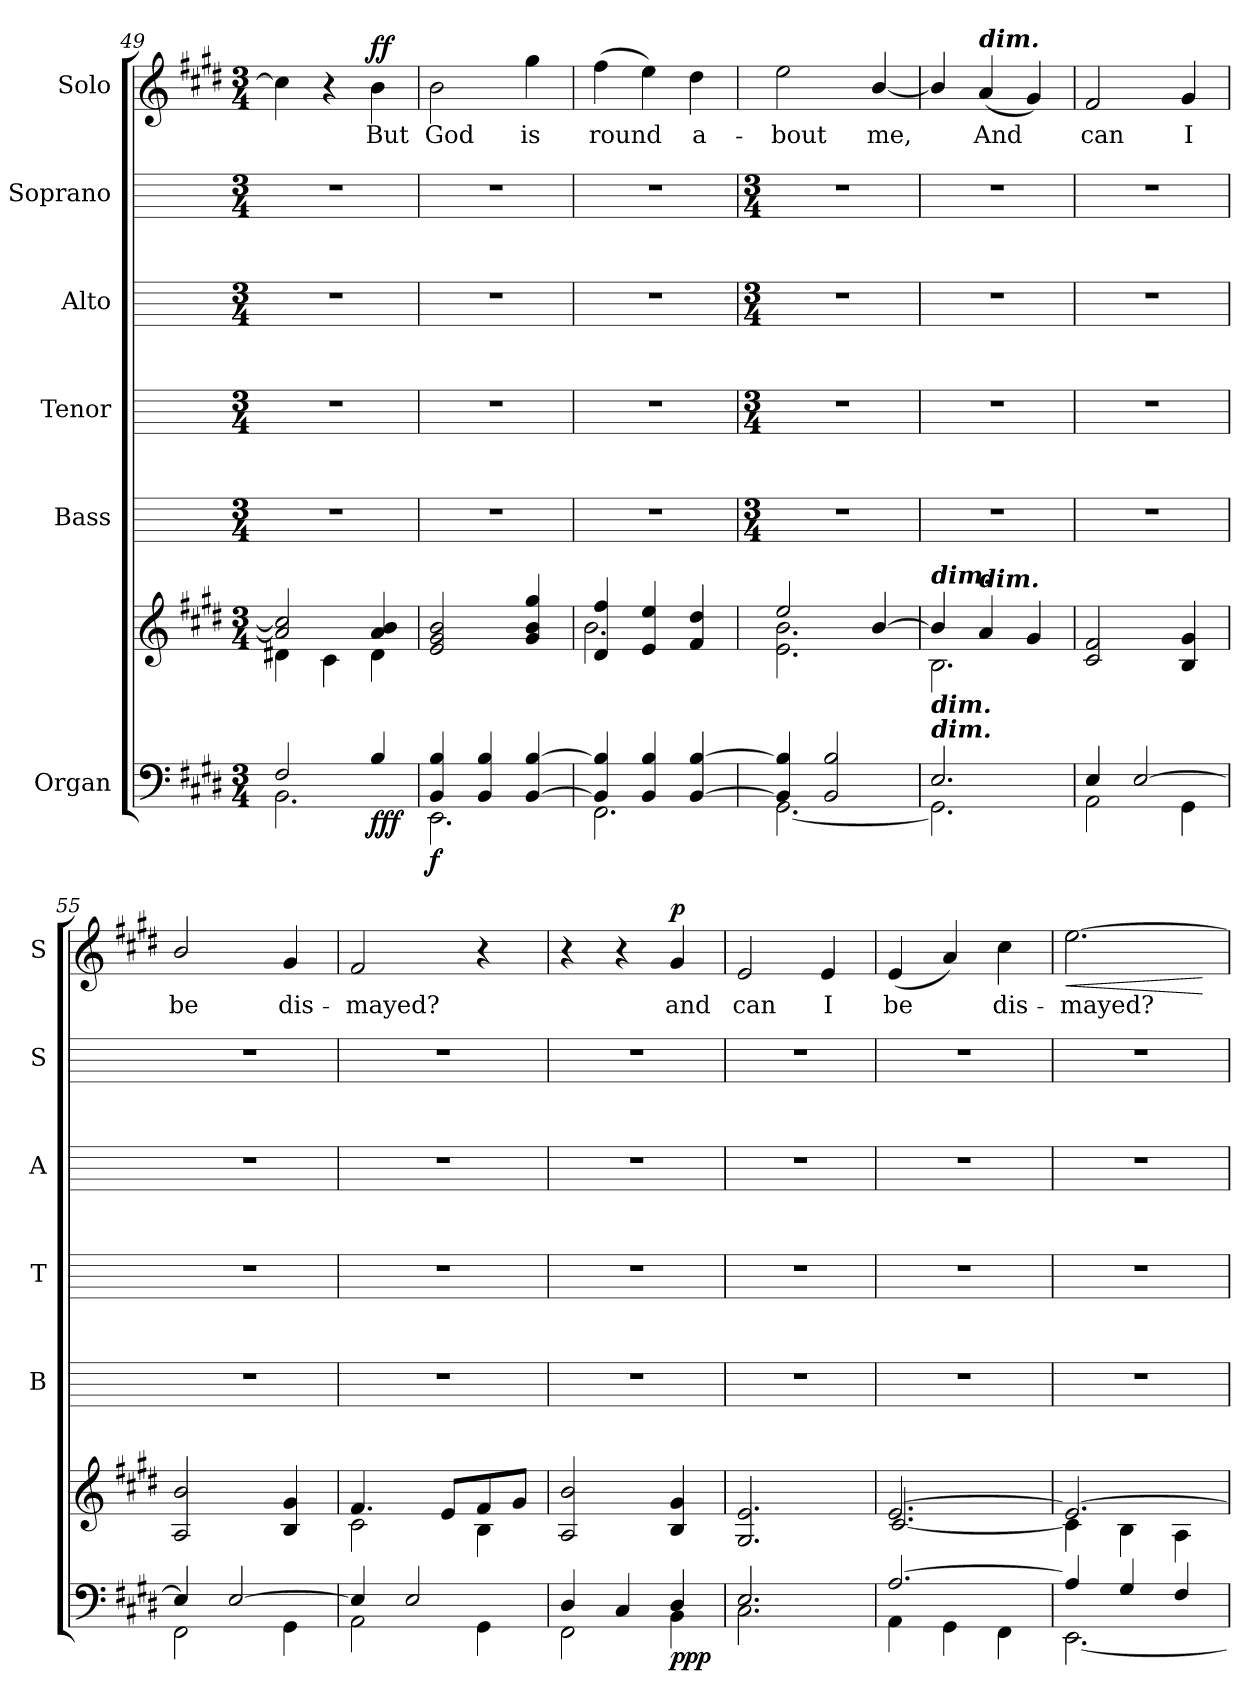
**kern	**kern	**dynam	**kern	**kern	**kern	**kern	**kern	**text	**dynam
*part6	*part6	*part6	*part5	*part4	*part3	*part2	*part1	*part1	*part1
*staff7	*staff6	*staff6/7	*staff5	*staff4	*staff3	*staff2	*staff1	*staff1	*staff1
*I"Organ	*	*	*I"Bass	*I"Tenor	*I"Alto	*I"Soprano	*I"Solo	*	*
*	*	*	*I'B	*I'T	*I'A	*I'S	*I'S	*	*
*clefF4	*clefG2	*	*	*	*	*	*clefG2	*	*
*k[f#c#g#d#]	*k[f#c#g#d#]	*	*	*	*	*	*k[f#c#g#d#]	*	*
*E:	*E:	*	*	*	*	*	*E:	*	*
*M3/4	*M3/4	*	*M3/4	*M3/4	*M3/4	*M3/4	*M3/4	*	*
=49	=49	=49	=49	=49	=49	=49	=49	=49	=49
*^	*^	*	*	*	*	*	*	*	*
2F#/	2.BB\	2a/] 2cc#/]	4d#X\	.	2.r	2.r	2.r	2.r	4cc#]	.	.
.	.	.	4c#\	.	.	.	.	.	4r	.	.
!	!	!	!	!LO:DY:b=2	!	!	!	!	!	!LO:LY:b	!
!	!	!	!	!LO:DY:n=1:b	!	!	!	!	!	!	!
!	!	!	!	!LO:DY:n=2:b	!	!	!	!	!	!	!LO:DY:b
4B/	.	4a/ 4b/	4d#\	f f f	.	.	.	.	4b	But	ff
=50	=50	=50	=50	=50	=50	=50	=50	=50	=50	=50	=50
!	!	!	!	!LO:DY:b=2	!	!	!	!	!	!LO:LY:b	!
4BB/ 4B/	2.EE\	2e/ 2g#/ 2b/	2.ryy	f	2.r	2.r	2.r	2.r	2b	God	.
4BB/ 4B/	.	.	.	.	.	.	.	.	.	.	.
!	!	!	!	!	!	!	!	!	!	!LO:LY:b	!
[4BB/ [4B/	.	4g#/ 4b/ 4gg#/	.	.	.	.	.	.	4gg#	is	.
=51	=51	=51	=51	=51	=51	=51	=51	=51	=51	=51	=51
!	!	!	!	!	!	!	!	!	!	!LO:LY:b	!
4BB/] 4B/]	2.FF#\	4d#/ 4ff#/	2.b\	.	2.r	2.r	2.r	2.r	(>4ff#	round	.
4BB/ 4B/	.	4e/ 4ee/	.	.	.	.	.	.	4ee)	.	.
!	!	!	!	!	!	!	!	!	!	!LO:LY:b	!
[4BB/ [4B/	.	4f#/ 4dd#/	.	.	.	.	.	.	4dd#	a-	.
!!LO:LB:g=z
=52	=52	=52	=52	=52	=52	=52	=52	=52	=52	=52	=52
*	*	*	*	*	*M3/4	*M3/4	*M3/4	*M3/4	*	*	*
!	!	!	!	!	!	!	!	!	!	!LO:LY:b	!
4BB/] 4B/]	[2.GG#\	2ee/	2.e\ 2.b\	.	2.r	2.r	2.r	2.r	2ee	-bout	.
2BB/ 2B/	.	.	.	.	.	.	.	.	.	.	.
!	!	!	!	!	!	!	!	!	!	!LO:LY:b	!
.	.	[4b/	.	.	.	.	.	.	[4b/	me,	.
=53	=53	=53	=53	=53	=53	=53	=53	=53	=53	=53	=53
!	!	!LO:TX:a:Bi:t=dim.	!	!	!	!	!	!	!	!	!
!LO:TX:a:Bi:t=dim.	!	!	!	!	!	!	!	!	!	!	!
!LO:TX:a:Bi:t=dim.	!	!	!	!	!	!	!	!	!	!	!
2.E/	2.GG#\]	4b/]	2.B\	.	2.r	2.r	2.r	2.r	4b/]	.	.
!	!	!	!	!	!	!	!	!	!LO:TX:a:Bi:t=dim.	!	!
!	!	!LO:TX:a:Bi:t=dim.	!	!	!	!	!	!	!	!	!
!	!	!	!	!	!	!	!	!	!	!LO:LY:b	!
.	.	4a/	.	.	.	.	.	.	(<4a	And	.
.	.	4g#/	.	.	.	.	.	.	4g#)	.	.
=54	=54	=54	=54	=54	=54	=54	=54	=54	=54	=54	=54
!	!	!	!	!	!	!	!	!	!	!LO:LY:b	!
4E/	2AA\	2c#/ 2f#/	2.ryy	.	2.r	2.r	2.r	2.r	2f#	can	.
[2E/	.	.	.	.	.	.	.	.	.	.	.
!	!	!	!	!	!	!	!	!	!	!LO:LY:b	!
.	4GG#\	4B/ 4g#/	.	.	.	.	.	.	4g#	I	.
=55	=55	=55	=55	=55	=55	=55	=55	=55	=55	=55	=55
!	!	!	!	!	!	!	!	!	!	!LO:LY:b	!
4E/]	2FF#\	2A/ 2b/	2.ryy	.	2.r	2.r	2.r	2.r	2b/	be	.
[2E/	.	.	.	.	.	.	.	.	.	.	.
!	!	!	!	!	!	!	!	!	!	!LO:LY:b	!
.	4GG#\	4B/ 4g#/	.	.	.	.	.	.	4g#	dis-	.
=56	=56	=56	=56	=56	=56	=56	=56	=56	=56	=56	=56
!	!	!	!	!	!	!	!	!	!	!LO:LY:b	!
4E/]	2AA\	4.f#/	2c#\	.	2.r	2.r	2.r	2.r	2f#	-mayed?	.
2E/	.	.	.	.	.	.	.	.	.	.	.
.	.	8e/L	.	.	.	.	.	.	.	.	.
.	4GG#\	8f#/	4B\	.	.	.	.	.	4r	.	.
.	.	8g#/J	.	.	.	.	.	.	.	.	.
=57	=57	=57	=57	=57	=57	=57	=57	=57	=57	=57	=57
4D#/	2FF#\	2A/ 2b/	2.ryy	.	2.r	2.r	2.r	2.r	4r	.	.
4C#/	.	.	.	.	.	.	.	.	4r	.	.
!	!	!	!	!LO:DY:b=2	!	!	!	!	!	!LO:LY:b	!
!	!	!	!	!LO:DY:n=1:b=2	!	!	!	!	!	!	!
!	!	!	!	!LO:DY:n=2:b	!	!	!	!	!	!	!LO:DY:b
4D#/	4BB\	4B/ 4g#/	.	p p p	.	.	.	.	4g#	and	p
=58	=58	=58	=58	=58	=58	=58	=58	=58	=58	=58	=58
!	!	!	!	!	!	!	!	!	!	!LO:LY:b	!
2.E/	2.C#\	2.G#/ 2.e/	2.ryy	.	2.r	2.r	2.r	2.r	2e	can	.
!	!	!	!	!	!	!	!	!	!	!LO:LY:b	!
.	.	.	.	.	.	.	.	.	4e	I	.
=59	=59	=59	=59	=59	=59	=59	=59	=59	=59	=59	=59
!	!	!	!	!	!	!	!	!	!	!LO:LY:b	!
[2.A/	4AA\	[2.e/	[2.c#/	.	2.r	2.r	2.r	2.r	(4e	be	.
.	4GG#\	.	.	.	.	.	.	.	4a)	.	.
!	!	!	!	!	!	!	!	!	!	!LO:LY:b	!
.	4FF#\	.	.	.	.	.	.	.	4cc#	dis-	.
=60	=60	=60	=60	=60	=60	=60	=60	=60	=60	=60	=60
!	!	!	!	!	!	!	!	!	!	!LO:LY:b	!LO:HP:b
4A/]	[2.EE\	2.e/_	4c#\]	.	2.r	2.r	2.r	2.r	[2.ee	-mayed?	<
4G#/	.	.	4B\	.	.	.	.	.	.	.	.
4F#/	.	.	4A\	.	.	.	.	.	.	.	.
*v	*v	*	*	*	*	*	*	*	*	*	*
*	*v	*v	*	*	*	*	*	*	*	*
.	.	.	.	.	.	.	.	.	[
=	=	=	=	=	=	=	=	=	=
*-	*-	*-	*-	*-	*-	*-	*-	*-	*-
